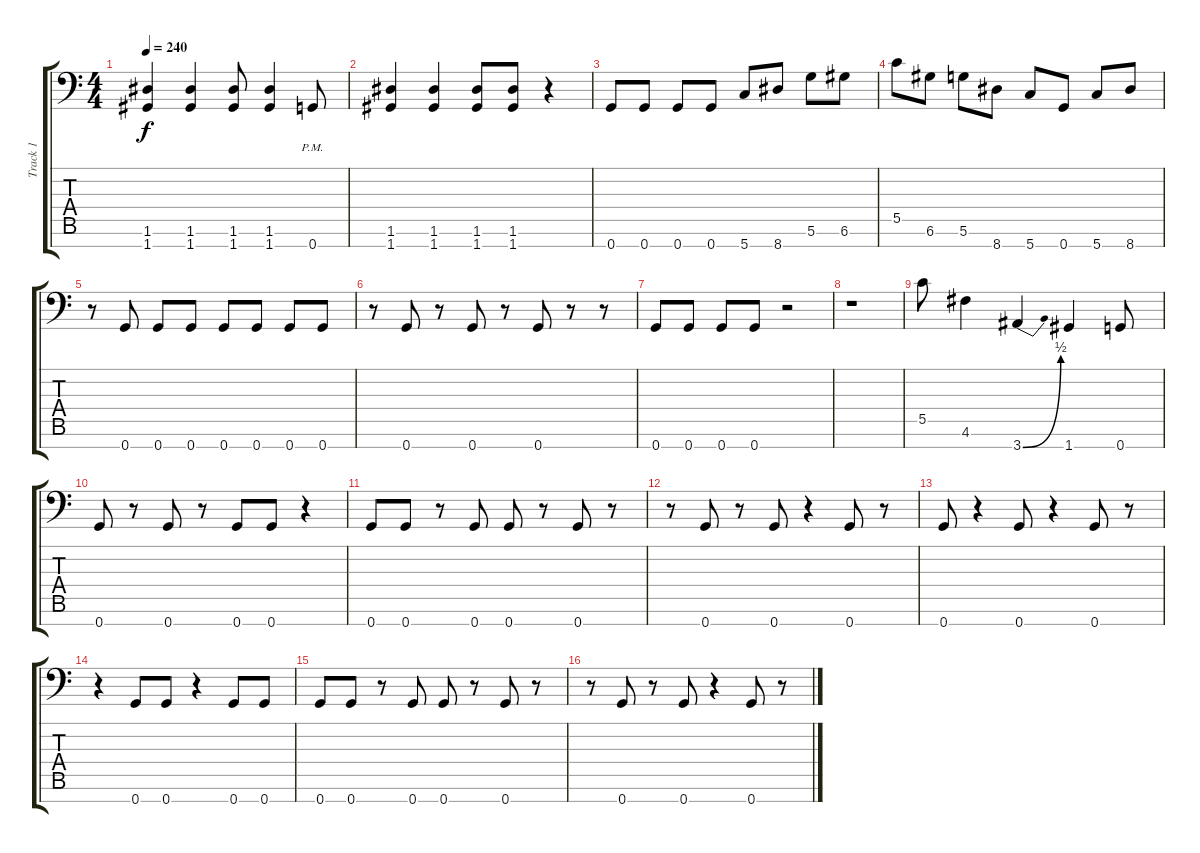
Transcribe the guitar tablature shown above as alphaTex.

\track ("Track 1" "Track 1") {instrument acousticguitarsteel}
\staff {score tabs}
\tuning (D4 A3 E3 C3 G2 D2 G1) {hide}
\ts (4 4)
\tempo 240
\clef f4
\ks c
(1.6 1.7).4{dy f} (1.6 1.7).4 (1.6 1.7).8 (1.6 1.7).4 0.7{pm}.8 |
(1.6 1.7).4 (1.6 1.7).4 (1.6 1.7).8 (1.6 1.7).8 r.4 |
0.7.8 0.7.8 0.7.8 0.7.8 5.7.8 8.7.8 5.6.8 6.6.8 |
5.5.8 6.6.8 5.6.8 8.7.8 5.7.8 0.7.8 5.7.8 8.7.8 |
r.8 0.7.8 0.7.8 0.7.8 0.7.8 0.7.8 0.7.8 0.7.8 |
r.8 0.7.8 r.8 0.7.8 r.8 0.7.8 r.8 r.8 |
0.7.8 0.7.8 0.7.8 0.7.8 r.2 |
r.1 |
5.5.8 4.6.4 3.7{be (bend 0 0 60 2)}.4 1.7.4 0.7.8 |
0.7.8 r.8 0.7.8 r.8 0.7.8 0.7.8 r.4 |
0.7.8 0.7.8 r.8 0.7.8 0.7.8 r.8 0.7.8 r.8 |
r.8 0.7.8 r.8 0.7.8 r.4 0.7.8 r.8 |
0.7.8 r.4 0.7.8 r.4 0.7.8 r.8 |
r.4 0.7.8 0.7.8 r.4 0.7.8 0.7.8 |
0.7.8 0.7.8 r.8 0.7.8 0.7.8 r.8 0.7.8 r.8 |
r.8 0.7.8 r.8 0.7.8 r.4 0.7.8 r.8
